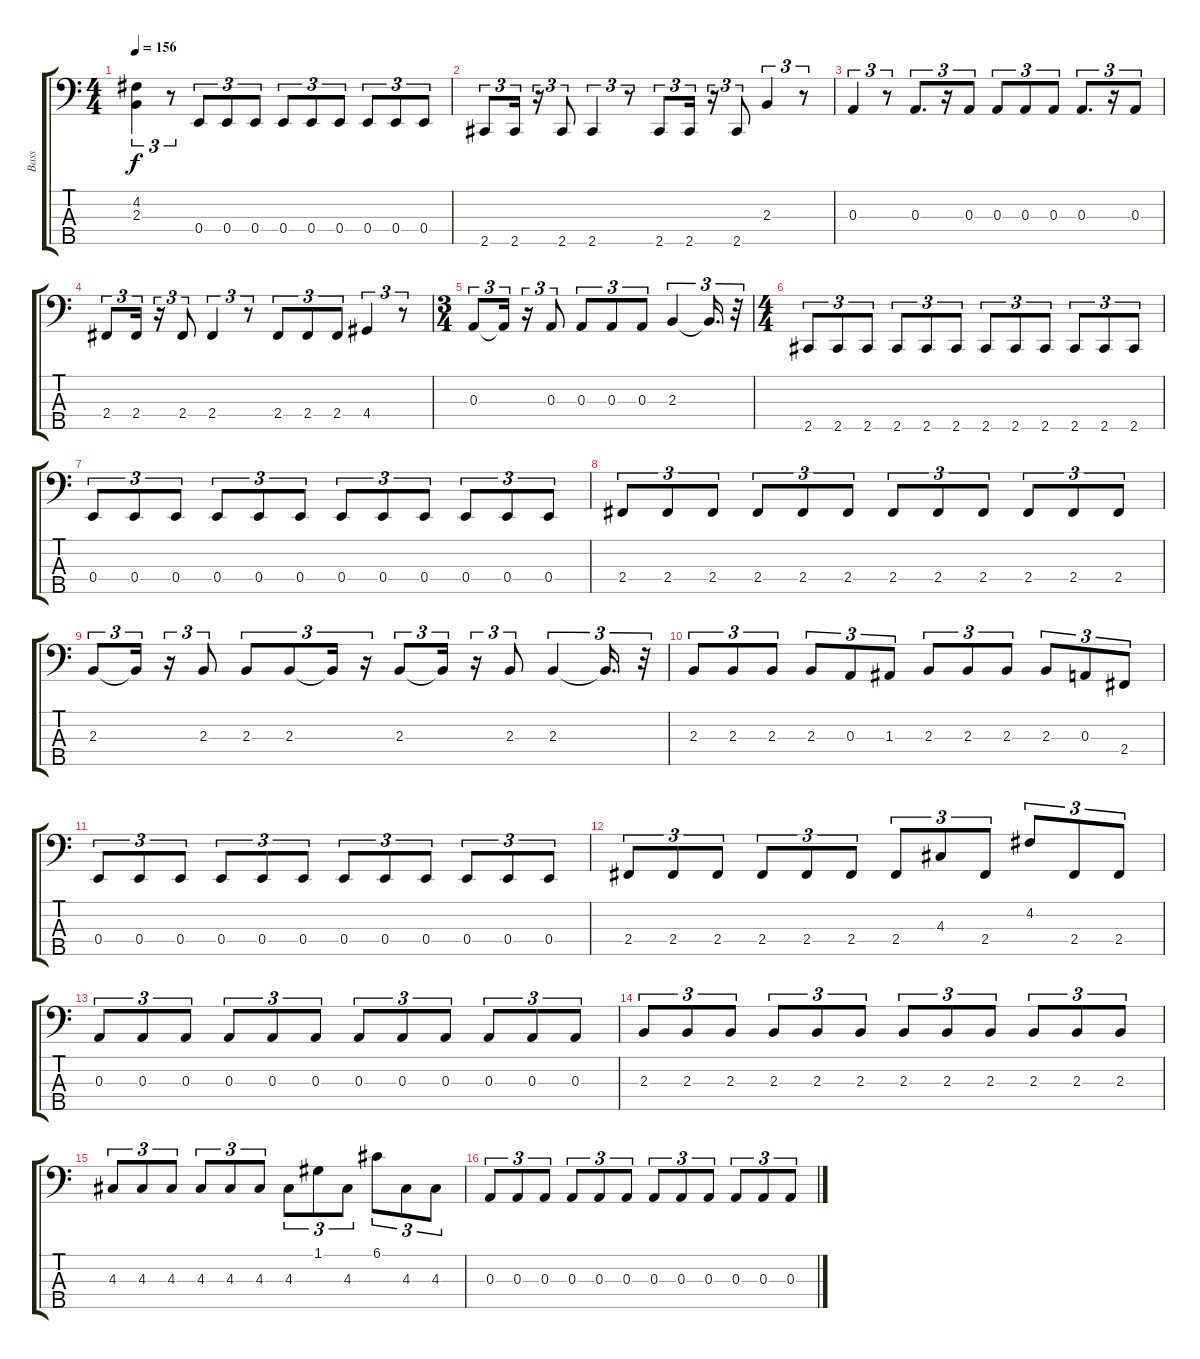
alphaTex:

\track ("Bass" "Bass") {instrument electricbassfinger}
\staff {score tabs}
\tuning (G2 D2 A1 E1 B0) {hide}
\ts (4 4)
\tempo 156
\clef f4
\ks c
(4.2 2.3).4{tu (3 2) dy f} r.8{tu (3 2)} 0.4.8{tu (3 2)} 0.4.8{tu (3 2)} 0.4.8{tu (3 2)} 0.4.8{tu (3 2)} 0.4.8{tu (3 2)} 0.4.8{tu (3 2)} 0.4.8{tu (3 2)} 0.4.8{tu (3 2)} 0.4.8{tu (3 2)} |
2.5.8{tu (3 2)} 2.5.16{tu (3 2)} r.16{tu (3 2)} 2.5.8{tu (3 2)} 2.5.4{tu (3 2)} r.8{tu (3 2)} 2.5.8{tu (3 2)} 2.5.16{tu (3 2)} r.16{tu (3 2)} 2.5.8{tu (3 2)} 2.3.4{tu (3 2)} r.8{tu (3 2)} |
0.3.4{tu (3 2)} r.8{tu (3 2)} 0.3.8{d tu (3 2)} r.16{tu (3 2)} 0.3.8{tu (3 2)} 0.3.8{tu (3 2)} 0.3.8{tu (3 2)} 0.3.8{tu (3 2)} 0.3.8{d tu (3 2)} r.16{tu (3 2)} 0.3.8{tu (3 2)} |
2.4.8{tu (3 2)} 2.4.16{tu (3 2)} r.16{tu (3 2)} 2.4.8{tu (3 2)} 2.4.4{tu (3 2)} r.8{tu (3 2)} 2.4.8{tu (3 2)} 2.4.8{tu (3 2)} 2.4.8{tu (3 2)} 4.4.4{tu (3 2)} r.8{tu (3 2)} |
\ts (3 4)
0.3.8{tu (3 2)} 0.3{t}.16{tu (3 2)} r.16{tu (3 2)} 0.3.8{tu (3 2)} 0.3.8{tu (3 2)} 0.3.8{tu (3 2)} 0.3.8{tu (3 2)} 2.3.4{tu (3 2)} 2.3{t}.16{d tu (3 2)} r.32{tu (3 2)} |
\ts (4 4)
2.5.8{tu (3 2)} 2.5.8{tu (3 2)} 2.5.8{tu (3 2)} 2.5.8{tu (3 2)} 2.5.8{tu (3 2)} 2.5.8{tu (3 2)} 2.5.8{tu (3 2)} 2.5.8{tu (3 2)} 2.5.8{tu (3 2)} 2.5.8{tu (3 2)} 2.5.8{tu (3 2)} 2.5.8{tu (3 2)} |
0.4.8{tu (3 2)} 0.4.8{tu (3 2)} 0.4.8{tu (3 2)} 0.4.8{tu (3 2)} 0.4.8{tu (3 2)} 0.4.8{tu (3 2)} 0.4.8{tu (3 2)} 0.4.8{tu (3 2)} 0.4.8{tu (3 2)} 0.4.8{tu (3 2)} 0.4.8{tu (3 2)} 0.4.8{tu (3 2)} |
2.4.8{tu (3 2)} 2.4.8{tu (3 2)} 2.4.8{tu (3 2)} 2.4.8{tu (3 2)} 2.4.8{tu (3 2)} 2.4.8{tu (3 2)} 2.4.8{tu (3 2)} 2.4.8{tu (3 2)} 2.4.8{tu (3 2)} 2.4.8{tu (3 2)} 2.4.8{tu (3 2)} 2.4.8{tu (3 2)} |
2.3.8{tu (3 2)} 2.3{t}.16{tu (3 2)} r.16{tu (3 2)} 2.3.8{tu (3 2)} 2.3.8{tu (3 2)} 2.3.8{tu (3 2)} 2.3{t}.16{tu (3 2)} r.16{tu (3 2)} 2.3.8{tu (3 2)} 2.3{t}.16{tu (3 2)} r.16{tu (3 2)} 2.3.8{tu (3 2)} 2.3.4{tu (3 2)} 2.3{t}.16{d tu (3 2)} r.32{tu (3 2)} |
2.3.8{tu (3 2)} 2.3.8{tu (3 2)} 2.3.8{tu (3 2)} 2.3.8{tu (3 2)} 0.3.8{tu (3 2)} 1.3.8{tu (3 2)} 2.3.8{tu (3 2)} 2.3.8{tu (3 2)} 2.3.8{tu (3 2)} 2.3.8{tu (3 2)} 0.3.8{tu (3 2)} 2.4.8{tu (3 2)} |
0.4.8{tu (3 2)} 0.4.8{tu (3 2)} 0.4.8{tu (3 2)} 0.4.8{tu (3 2)} 0.4.8{tu (3 2)} 0.4.8{tu (3 2)} 0.4.8{tu (3 2)} 0.4.8{tu (3 2)} 0.4.8{tu (3 2)} 0.4.8{tu (3 2)} 0.4.8{tu (3 2)} 0.4.8{tu (3 2)} |
2.4.8{tu (3 2)} 2.4.8{tu (3 2)} 2.4.8{tu (3 2)} 2.4.8{tu (3 2)} 2.4.8{tu (3 2)} 2.4.8{tu (3 2)} 2.4.8{tu (3 2)} 4.3.8{tu (3 2)} 2.4.8{tu (3 2)} 4.2.8{tu (3 2)} 2.4.8{tu (3 2)} 2.4.8{tu (3 2)} |
0.3.8{tu (3 2)} 0.3.8{tu (3 2)} 0.3.8{tu (3 2)} 0.3.8{tu (3 2)} 0.3.8{tu (3 2)} 0.3.8{tu (3 2)} 0.3.8{tu (3 2)} 0.3.8{tu (3 2)} 0.3.8{tu (3 2)} 0.3.8{tu (3 2)} 0.3.8{tu (3 2)} 0.3.8{tu (3 2)} |
2.3.8{tu (3 2)} 2.3.8{tu (3 2)} 2.3.8{tu (3 2)} 2.3.8{tu (3 2)} 2.3.8{tu (3 2)} 2.3.8{tu (3 2)} 2.3.8{tu (3 2)} 2.3.8{tu (3 2)} 2.3.8{tu (3 2)} 2.3.8{tu (3 2)} 2.3.8{tu (3 2)} 2.3.8{tu (3 2)} |
4.3.8{tu (3 2)} 4.3.8{tu (3 2)} 4.3.8{tu (3 2)} 4.3.8{tu (3 2)} 4.3.8{tu (3 2)} 4.3.8{tu (3 2)} 4.3.8{tu (3 2)} 1.1.8{tu (3 2)} 4.3.8{tu (3 2)} 6.1.8{tu (3 2)} 4.3.8{tu (3 2)} 4.3.8{tu (3 2)} |
0.3.8{tu (3 2)} 0.3.8{tu (3 2)} 0.3.8{tu (3 2)} 0.3.8{tu (3 2)} 0.3.8{tu (3 2)} 0.3.8{tu (3 2)} 0.3.8{tu (3 2)} 0.3.8{tu (3 2)} 0.3.8{tu (3 2)} 0.3.8{tu (3 2)} 0.3.8{tu (3 2)} 0.3.8{tu (3 2)}
